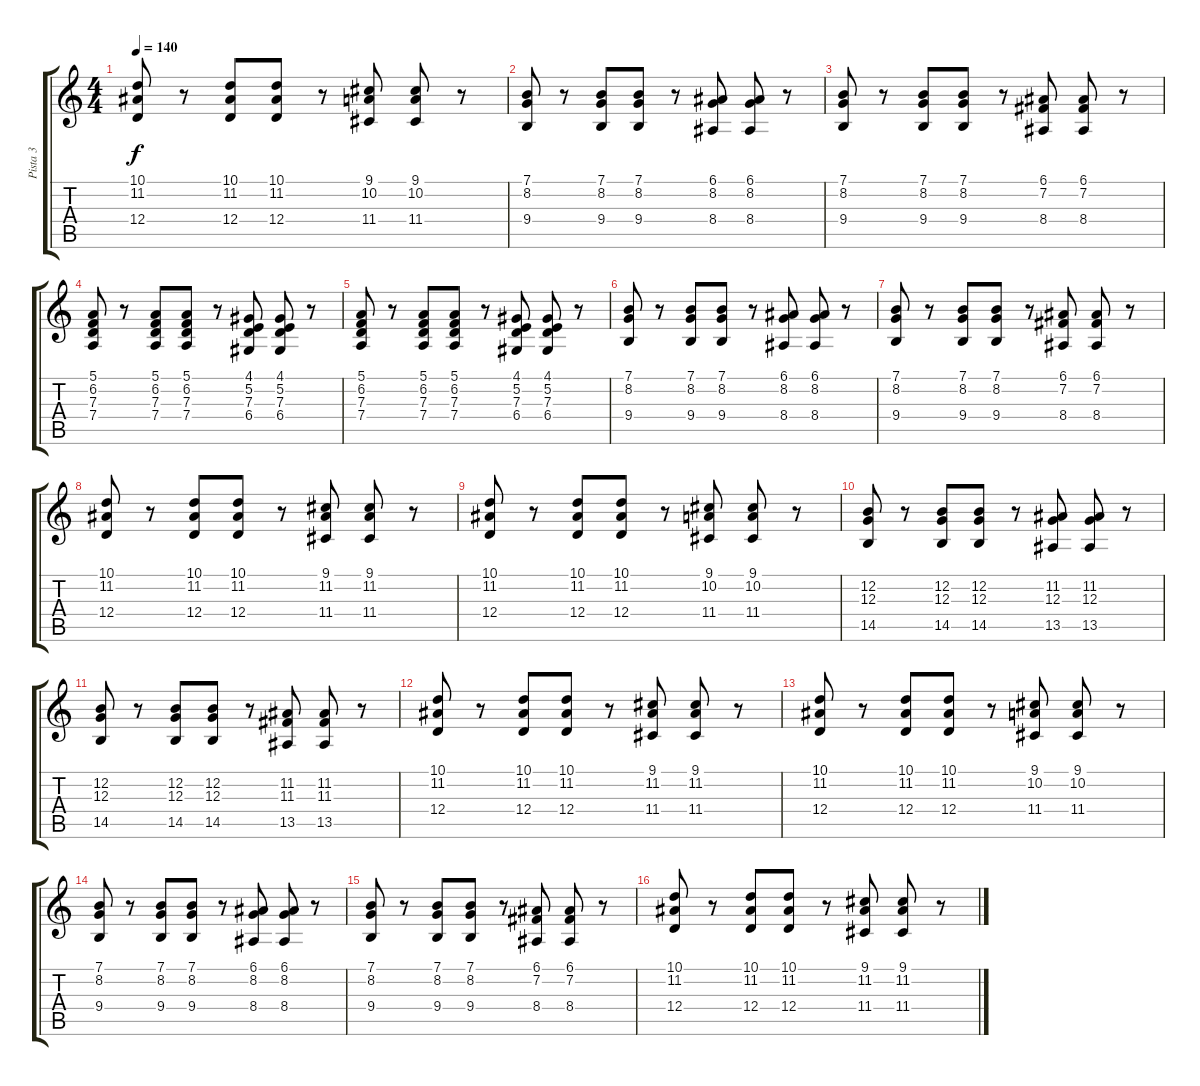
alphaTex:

\track ("Pista 3" "Pista 3") {instrument trumpet}
\staff {score tabs}
\tuning (E4 B3 G3 D3 A2 E2) {hide}
\ts (4 4)
\tempo 140
\clef g2
\ks c
(10.1 11.2 12.4).8{dy f} r.8 (10.1 11.2 12.4).8 (10.1 11.2 12.4).8 r.8 (9.1 10.2 11.4).8 (9.1 10.2 11.4).8 r.8 |
(7.1 8.2 9.4).8 r.8 (7.1 8.2 9.4).8 (7.1 8.2 9.4).8 r.8 (6.1 8.2 8.4).8 (6.1 8.2 8.4).8 r.8 |
(7.1 8.2 9.4).8 r.8 (7.1 8.2 9.4).8 (7.1 8.2 9.4).8 r.8 (6.1 7.2 8.4).8 (6.1 7.2 8.4).8 r.8 |
(5.1 6.2 7.3 7.4).8 r.8 (5.1 6.2 7.3 7.4).8 (5.1 6.2 7.3 7.4).8 r.8 (4.1 5.2 7.3 6.4).8 (4.1 5.2 7.3 6.4).8 r.8 |
(5.1 6.2 7.3 7.4).8 r.8 (5.1 6.2 7.3 7.4).8 (5.1 6.2 7.3 7.4).8 r.8 (4.1 5.2 7.3 6.4).8 (4.1 5.2 7.3 6.4).8 r.8 |
(7.1 8.2 9.4).8 r.8 (7.1 8.2 9.4).8 (7.1 8.2 9.4).8 r.8 (6.1 8.2 8.4).8 (6.1 8.2 8.4).8 r.8 |
(7.1 8.2 9.4).8 r.8 (7.1 8.2 9.4).8 (7.1 8.2 9.4).8 r.8 (6.1 7.2 8.4).8 (6.1 7.2 8.4).8 r.8 |
(10.1 11.2 12.4).8 r.8 (10.1 11.2 12.4).8 (10.1 11.2 12.4).8 r.8 (9.1 11.2 11.4).8 (9.1 11.2 11.4).8 r.8 |
(10.1 11.2 12.4).8 r.8 (10.1 11.2 12.4).8 (10.1 11.2 12.4).8 r.8 (9.1 10.2 11.4).8 (9.1 10.2 11.4).8 r.8 |
(12.2 12.3 14.5).8{volume 11 balance 0} r.8 (12.2 12.3 14.5).8 (12.2 12.3 14.5).8 r.8 (11.2 12.3 13.5).8 (11.2 12.3 13.5).8 r.8 |
(12.2 12.3 14.5).8 r.8 (12.2 12.3 14.5).8 (12.2 12.3 14.5).8 r.8 (11.2 11.3 13.5).8 (11.2 11.3 13.5).8 r.8 |
(10.1 11.2 12.4).8 r.8 (10.1 11.2 12.4).8 (10.1 11.2 12.4).8 r.8 (9.1 11.2 11.4).8 (9.1 11.2 11.4).8 r.8 |
(10.1 11.2 12.4).8 r.8 (10.1 11.2 12.4).8 (10.1 11.2 12.4).8 r.8 (9.1 10.2 11.4).8 (9.1 10.2 11.4).8 r.8 |
(7.1 8.2 9.4).8 r.8 (7.1 8.2 9.4).8 (7.1 8.2 9.4).8 r.8 (6.1 8.2 8.4).8 (6.1 8.2 8.4).8 r.8 |
(7.1 8.2 9.4).8 r.8 (7.1 8.2 9.4).8 (7.1 8.2 9.4).8 r.8 (6.1 7.2 8.4).8 (6.1 7.2 8.4).8 r.8 |
(10.1 11.2 12.4).8 r.8 (10.1 11.2 12.4).8 (10.1 11.2 12.4).8 r.8 (9.1 11.2 11.4).8 (9.1 11.2 11.4).8 r.8
